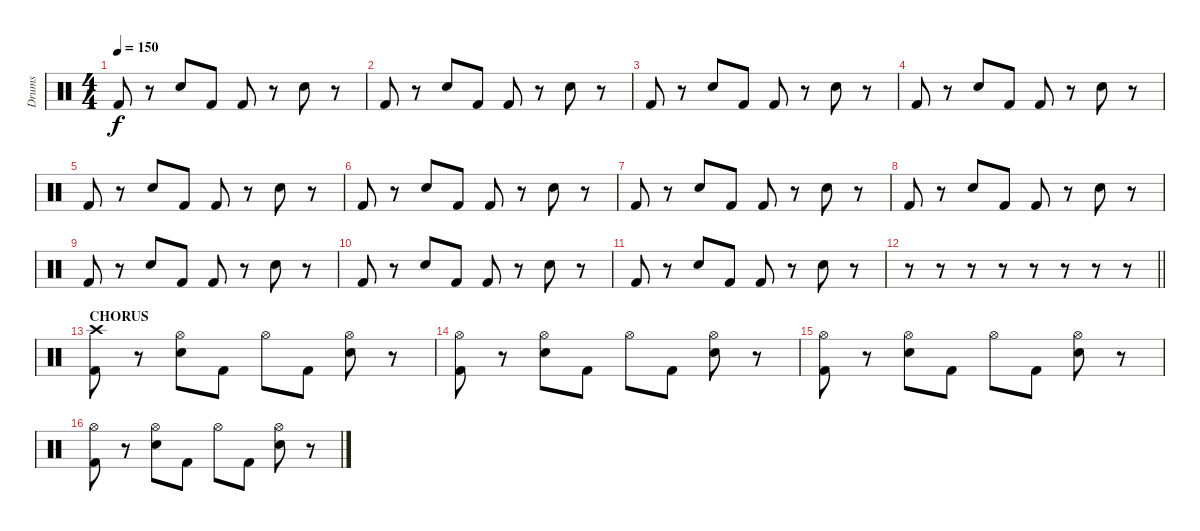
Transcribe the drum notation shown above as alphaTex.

\track ("Drums" "Drums") {instrument percussion}
\staff {score}
\articulation defaults
\ts (4 4)
\tempo 150
\clef neutral
\ks c "Kick (hit) 2".8{dy f}
r.8 "Snare (hit) 2".8 "Kick (hit) 2".8 "Kick (hit) 2".8 r.8 "Snare (hit) 2".8 r.8 |
"Kick (hit) 2".8 r.8 "Snare (hit) 2".8 "Kick (hit) 2".8 "Kick (hit) 2".8 r.8 "Snare (hit) 2".8 r.8 |
"Kick (hit) 2".8 r.8 "Snare (hit) 2".8 "Kick (hit) 2".8 "Kick (hit) 2".8 r.8 "Snare (hit) 2".8 r.8 |
"Kick (hit) 2".8 r.8 "Snare (hit) 2".8 "Kick (hit) 2".8 "Kick (hit) 2".8 r.8 "Snare (hit) 2".8 r.8 |
"Kick (hit) 2".8 r.8 "Snare (hit) 2".8 "Kick (hit) 2".8 "Kick (hit) 2".8 r.8 "Snare (hit) 2".8 r.8 |
"Kick (hit) 2".8 r.8 "Snare (hit) 2".8 "Kick (hit) 2".8 "Kick (hit) 2".8 r.8 "Snare (hit) 2".8 r.8 |
"Kick (hit) 2".8 r.8 "Snare (hit) 2".8 "Kick (hit) 2".8 "Kick (hit) 2".8 r.8 "Snare (hit) 2".8 r.8 |
"Kick (hit) 2".8 r.8 "Snare (hit) 2".8 "Kick (hit) 2".8 "Kick (hit) 2".8 r.8 "Snare (hit) 2".8 r.8 |
"Kick (hit) 2".8 r.8 "Snare (hit) 2".8 "Kick (hit) 2".8 "Kick (hit) 2".8 r.8 "Snare (hit) 2".8 r.8 |
"Kick (hit) 2".8 r.8 "Snare (hit) 2".8 "Kick (hit) 2".8 "Kick (hit) 2".8 r.8 "Snare (hit) 2".8 r.8 |
"Kick (hit) 2".8 r.8 "Snare (hit) 2".8 "Kick (hit) 2".8 "Kick (hit) 2".8 r.8 "Snare (hit) 2".8 r.8 |
\barLineRight lightlight
r.8 r.8 r.8 r.8 r.8 r.8 r.8 r.8 |
\section ("" "CHORUS")
("Crash high (hit)" "Kick (hit) 2").8 r.8 ("Hi-Hat (open)" "Snare (hit) 2").8 "Kick (hit) 2".8 "Hi-Hat (open)".8 "Kick (hit) 2".8 ("Hi-Hat (open)" "Snare (hit) 2").8 r.8 |
("Hi-Hat (open)" "Kick (hit) 2").8 r.8 ("Hi-Hat (open)" "Snare (hit) 2").8 "Kick (hit) 2".8 "Hi-Hat (open)".8 "Kick (hit) 2".8 ("Hi-Hat (open)" "Snare (hit) 2").8 r.8 |
("Hi-Hat (open)" "Kick (hit) 2").8 r.8 ("Hi-Hat (open)" "Snare (hit) 2").8 "Kick (hit) 2".8 "Hi-Hat (open)".8 "Kick (hit) 2".8 ("Hi-Hat (open)" "Snare (hit) 2").8 r.8 |
("Hi-Hat (open)" "Kick (hit) 2").8 r.8 ("Hi-Hat (open)" "Snare (hit) 2").8 "Kick (hit) 2".8 "Hi-Hat (open)".8 "Kick (hit) 2".8 ("Hi-Hat (open)" "Snare (hit) 2").8 r.8
